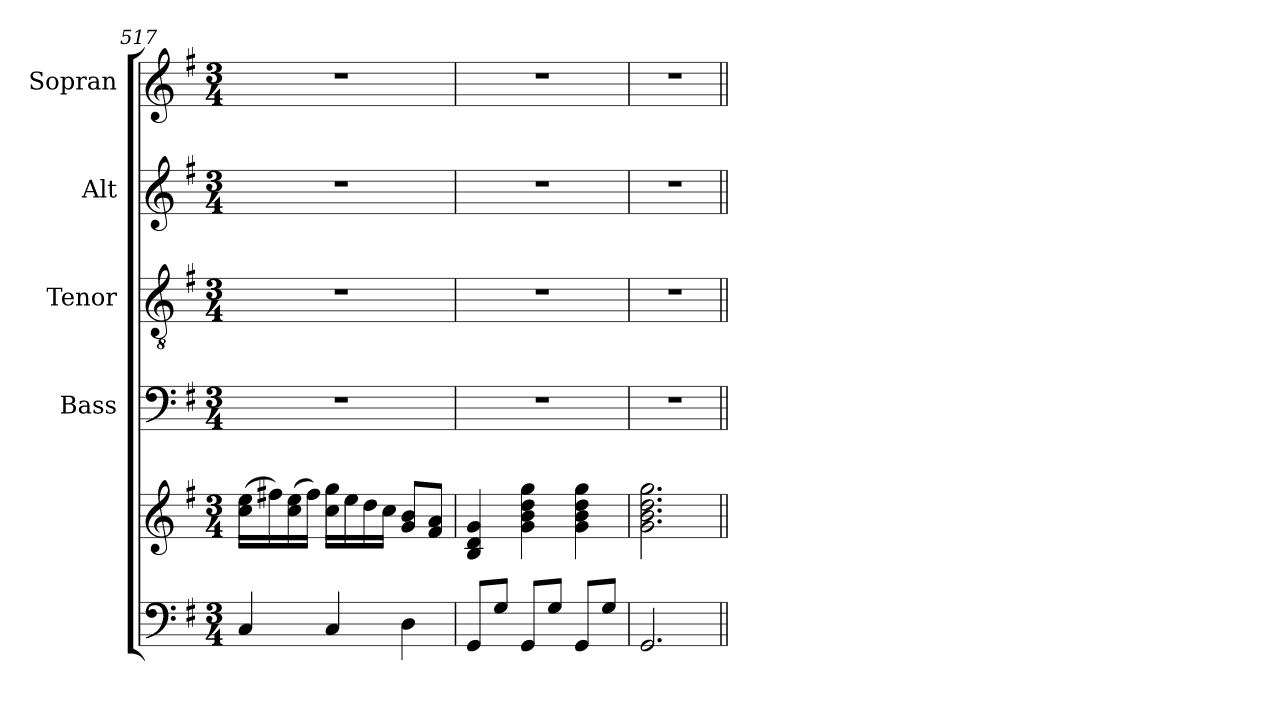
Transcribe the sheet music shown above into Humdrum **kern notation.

**kern	**kern	**kern	**kern	**kern	**kern
*part5	*part5	*part4	*part3	*part2	*part1
*staff6	*staff5	*staff4	*staff3	*staff2	*staff1
*	*	*I"Bass	*I"Tenor	*I"Alt	*I"Sopran
*	*	*I'B.	*I'T.	*I'A.	*I'S.
*clefF4	*clefG2	*clefF4	*clefGv2	*clefG2	*clefG2
*k[f#]	*k[f#]	*k[f#]	*k[f#]	*k[f#]	*k[f#]
*G:	*G:	*G:	*G:	*G:	*G:
*M3/4	*M3/4	*M3/4	*M3/4	*M3/4	*M3/4
=517	=517	=517	=517	=517	=517
4C/	(>16cc\ 16ee\LL	2.r	2.r	2.r	2.r
.	16ff#X\)	.	.	.	.
.	(>16cc\ 16ee\	.	.	.	.
.	16ff#\JJ)	.	.	.	.
4C/	16cc\ 16gg\LL	.	.	.	.
.	16ee\	.	.	.	.
.	16dd\	.	.	.	.
.	16cc\JJ	.	.	.	.
4D\	8g/ 8b/L	.	.	.	.
.	8f#/ 8a/J	.	.	.	.
=518	=518	=518	=518	=518	=518
8GG/L	4B/ 4d/ 4g/	2.r	2.r	2.r	2.r
8G/J	.	.	.	.	.
8GG/L	4g\ 4b\ 4dd\ 4gg\	.	.	.	.
8G/J	.	.	.	.	.
8GG/L	4g\ 4b\ 4dd\ 4gg\	.	.	.	.
8G/J	.	.	.	.	.
=519	=519	=519	=519	=519	=519
2.GG/	2.g\ 2.b\ 2.dd\ 2.gg\	2.r	2.r	2.r	2.r
=||	=||	=||	=||	=||	=||
*-	*-	*-	*-	*-	*-
